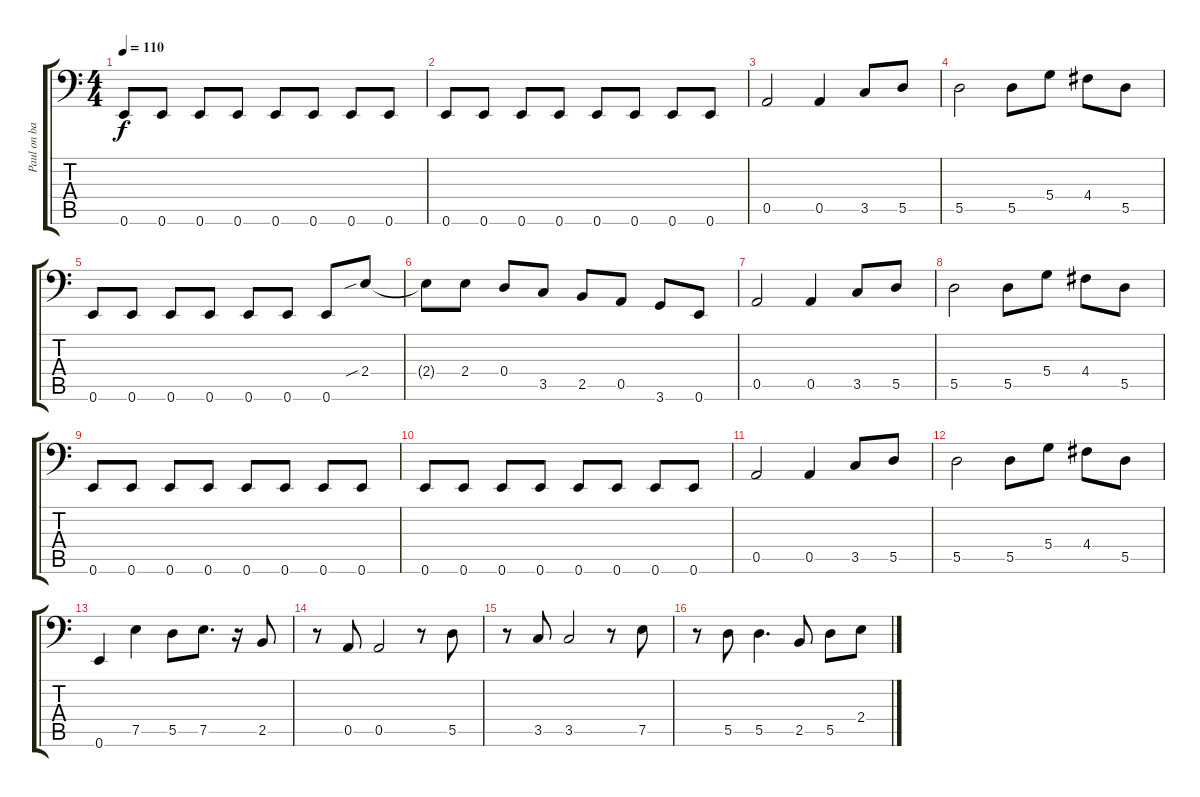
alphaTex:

\track ("Paul on bass" "Paul on ba") {instrument electricbasspick}
\staff {score tabs}
\tuning (E3 B3 G2 D2 A1 E1) {hide}
\ts (4 4)
\tempo 110
\clef f4
\ks c
0.6.8{dy f} 0.6.8 0.6.8 0.6.8 0.6.8 0.6.8 0.6.8 0.6.8 |
0.6.8 0.6.8 0.6.8 0.6.8 0.6.8 0.6.8 0.6.8 0.6.8 |
0.5.2 0.5.4 3.5.8 5.5.8 |
5.5.2 5.5.8 5.4.8 4.4.8 5.5.8 |
0.6.8 0.6.8 0.6.8 0.6.8 0.6.8 0.6.8 0.6.8 2.4{sib}.8 |
2.4{t}.8 2.4.8 0.4.8 3.5.8 2.5.8 0.5.8 3.6.8 0.6.8 |
0.5.2 0.5.4 3.5.8 5.5.8 |
5.5.2 5.5.8 5.4.8 4.4.8 5.5.8 |
0.6.8 0.6.8 0.6.8 0.6.8 0.6.8 0.6.8 0.6.8 0.6.8 |
0.6.8 0.6.8 0.6.8 0.6.8 0.6.8 0.6.8 0.6.8 0.6.8 |
0.5.2 0.5.4 3.5.8 5.5.8 |
5.5.2 5.5.8 5.4.8 4.4.8 5.5.8 |
0.6.4 7.5.4 5.5.8 7.5.8{d} r.16 2.5.8 |
r.8 0.5.8 0.5.2 r.8 5.5.8 |
r.8 3.5.8 3.5.2 r.8 7.5.8 |
r.8 5.5.8 5.5.4{d} 2.5.8 5.5.8 2.4.8
